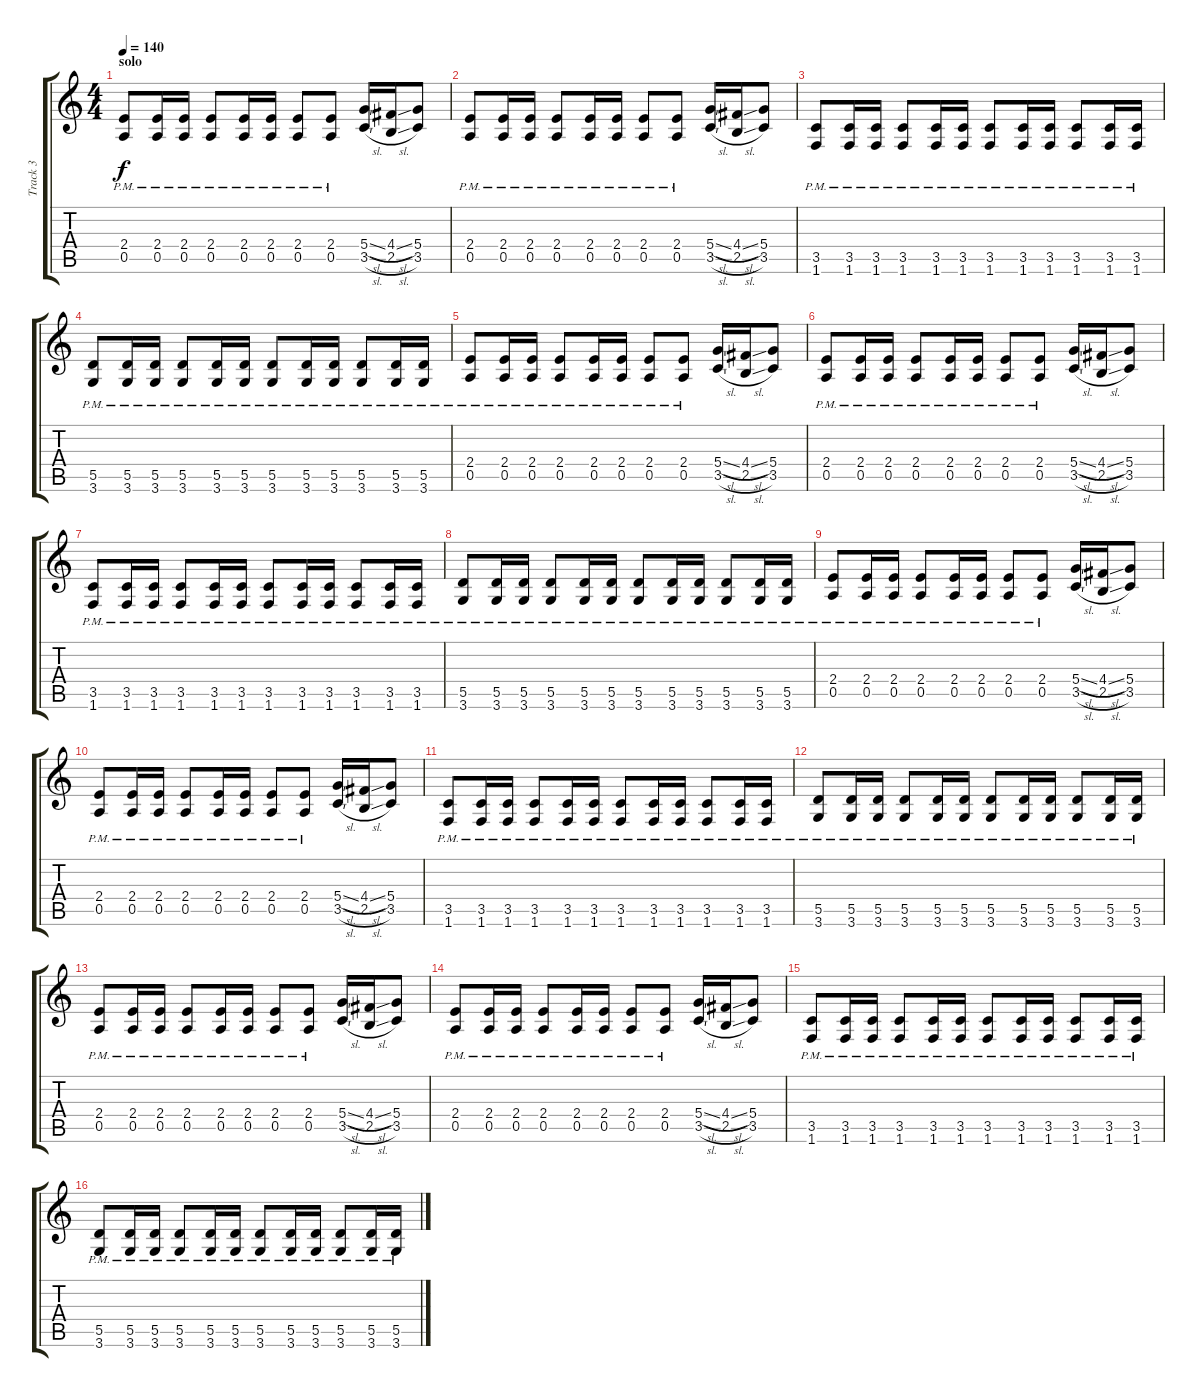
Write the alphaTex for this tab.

\track ("Track 3" "Track 3") {instrument distortionguitar}
\staff {score tabs}
\tuning (E4 B3 G3 D3 A2 E2) {hide}
\ts (4 4)
\section ("" "solo")
\tempo 140
\clef g2
\ks c
(2.4{pm} 0.5{pm}).8{dy f} (2.4{pm} 0.5{pm}).16 (2.4{pm} 0.5{pm}).16 (2.4{pm} 0.5{pm}).8 (2.4{pm} 0.5{pm}).16 (2.4{pm} 0.5{pm}).16 (2.4{pm} 0.5{pm}).8 (2.4{pm} 0.5{pm}).8 (5.4{sl} 3.5{sl}).16 (4.4{sl} 2.5{sl}).16 (5.4 3.5).8 |
(2.4{pm} 0.5{pm}).8 (2.4{pm} 0.5{pm}).16 (2.4{pm} 0.5{pm}).16 (2.4{pm} 0.5{pm}).8 (2.4{pm} 0.5{pm}).16 (2.4{pm} 0.5{pm}).16 (2.4{pm} 0.5{pm}).8 (2.4{pm} 0.5{pm}).8 (5.4{sl} 3.5{sl}).16 (4.4{sl} 2.5{sl}).16 (5.4 3.5).8 |
(3.5{pm} 1.6{pm}).8 (3.5{pm} 1.6{pm}).16 (3.5{pm} 1.6{pm}).16 (3.5{pm} 1.6{pm}).8 (3.5{pm} 1.6{pm}).16 (3.5{pm} 1.6{pm}).16 (3.5{pm} 1.6{pm}).8 (3.5{pm} 1.6{pm}).16 (3.5{pm} 1.6{pm}).16 (3.5{pm} 1.6{pm}).8 (3.5{pm} 1.6{pm}).16 (3.5{pm} 1.6{pm}).16 |
(5.5{pm} 3.6{pm}).8 (5.5{pm} 3.6{pm}).16 (5.5{pm} 3.6{pm}).16 (5.5{pm} 3.6{pm}).8 (5.5{pm} 3.6{pm}).16 (5.5{pm} 3.6{pm}).16 (5.5{pm} 3.6{pm}).8 (5.5{pm} 3.6{pm}).16 (5.5{pm} 3.6{pm}).16 (5.5{pm} 3.6{pm}).8 (5.5{pm} 3.6{pm}).16 (5.5{pm} 3.6{pm}).16 |
(2.4{pm} 0.5{pm}).8 (2.4{pm} 0.5{pm}).16 (2.4{pm} 0.5{pm}).16 (2.4{pm} 0.5{pm}).8 (2.4{pm} 0.5{pm}).16 (2.4{pm} 0.5{pm}).16 (2.4{pm} 0.5{pm}).8 (2.4{pm} 0.5{pm}).8 (5.4{sl} 3.5{sl}).16 (4.4{sl} 2.5{sl}).16 (5.4 3.5).8 |
(2.4{pm} 0.5{pm}).8 (2.4{pm} 0.5{pm}).16 (2.4{pm} 0.5{pm}).16 (2.4{pm} 0.5{pm}).8 (2.4{pm} 0.5{pm}).16 (2.4{pm} 0.5{pm}).16 (2.4{pm} 0.5{pm}).8 (2.4{pm} 0.5{pm}).8 (5.4{sl} 3.5{sl}).16 (4.4{sl} 2.5{sl}).16 (5.4 3.5).8 |
(3.5{pm} 1.6{pm}).8 (3.5{pm} 1.6{pm}).16 (3.5{pm} 1.6{pm}).16 (3.5{pm} 1.6{pm}).8 (3.5{pm} 1.6{pm}).16 (3.5{pm} 1.6{pm}).16 (3.5{pm} 1.6{pm}).8 (3.5{pm} 1.6{pm}).16 (3.5{pm} 1.6{pm}).16 (3.5{pm} 1.6{pm}).8 (3.5{pm} 1.6{pm}).16 (3.5{pm} 1.6{pm}).16 |
(5.5{pm} 3.6{pm}).8 (5.5{pm} 3.6{pm}).16 (5.5{pm} 3.6{pm}).16 (5.5{pm} 3.6{pm}).8 (5.5{pm} 3.6{pm}).16 (5.5{pm} 3.6{pm}).16 (5.5{pm} 3.6{pm}).8 (5.5{pm} 3.6{pm}).16 (5.5{pm} 3.6{pm}).16 (5.5{pm} 3.6{pm}).8 (5.5{pm} 3.6{pm}).16 (5.5{pm} 3.6{pm}).16 |
(2.4{pm} 0.5{pm}).8 (2.4{pm} 0.5{pm}).16 (2.4{pm} 0.5{pm}).16 (2.4{pm} 0.5{pm}).8 (2.4{pm} 0.5{pm}).16 (2.4{pm} 0.5{pm}).16 (2.4{pm} 0.5{pm}).8 (2.4{pm} 0.5{pm}).8 (5.4{sl} 3.5{sl}).16 (4.4{sl} 2.5{sl}).16 (5.4 3.5).8 |
(2.4{pm} 0.5{pm}).8 (2.4{pm} 0.5{pm}).16 (2.4{pm} 0.5{pm}).16 (2.4{pm} 0.5{pm}).8 (2.4{pm} 0.5{pm}).16 (2.4{pm} 0.5{pm}).16 (2.4{pm} 0.5{pm}).8 (2.4{pm} 0.5{pm}).8 (5.4{sl} 3.5{sl}).16 (4.4{sl} 2.5{sl}).16 (5.4 3.5).8 |
(3.5{pm} 1.6{pm}).8 (3.5{pm} 1.6{pm}).16 (3.5{pm} 1.6{pm}).16 (3.5{pm} 1.6{pm}).8 (3.5{pm} 1.6{pm}).16 (3.5{pm} 1.6{pm}).16 (3.5{pm} 1.6{pm}).8 (3.5{pm} 1.6{pm}).16 (3.5{pm} 1.6{pm}).16 (3.5{pm} 1.6{pm}).8 (3.5{pm} 1.6{pm}).16 (3.5{pm} 1.6{pm}).16 |
(5.5{pm} 3.6{pm}).8 (5.5{pm} 3.6{pm}).16 (5.5{pm} 3.6{pm}).16 (5.5{pm} 3.6{pm}).8 (5.5{pm} 3.6{pm}).16 (5.5{pm} 3.6{pm}).16 (5.5{pm} 3.6{pm}).8 (5.5{pm} 3.6{pm}).16 (5.5{pm} 3.6{pm}).16 (5.5{pm} 3.6{pm}).8 (5.5{pm} 3.6{pm}).16 (5.5{pm} 3.6{pm}).16 |
(2.4{pm} 0.5{pm}).8 (2.4{pm} 0.5{pm}).16 (2.4{pm} 0.5{pm}).16 (2.4{pm} 0.5{pm}).8 (2.4{pm} 0.5{pm}).16 (2.4{pm} 0.5{pm}).16 (2.4{pm} 0.5{pm}).8 (2.4{pm} 0.5{pm}).8 (5.4{sl} 3.5{sl}).16 (4.4{sl} 2.5{sl}).16 (5.4 3.5).8 |
(2.4{pm} 0.5{pm}).8 (2.4{pm} 0.5{pm}).16 (2.4{pm} 0.5{pm}).16 (2.4{pm} 0.5{pm}).8 (2.4{pm} 0.5{pm}).16 (2.4{pm} 0.5{pm}).16 (2.4{pm} 0.5{pm}).8 (2.4{pm} 0.5{pm}).8 (5.4{sl} 3.5{sl}).16 (4.4{sl} 2.5{sl}).16 (5.4 3.5).8 |
(3.5{pm} 1.6{pm}).8 (3.5{pm} 1.6{pm}).16 (3.5{pm} 1.6{pm}).16 (3.5{pm} 1.6{pm}).8 (3.5{pm} 1.6{pm}).16 (3.5{pm} 1.6{pm}).16 (3.5{pm} 1.6{pm}).8 (3.5{pm} 1.6{pm}).16 (3.5{pm} 1.6{pm}).16 (3.5{pm} 1.6{pm}).8 (3.5{pm} 1.6{pm}).16 (3.5{pm} 1.6{pm}).16 |
(5.5{pm} 3.6{pm}).8 (5.5{pm} 3.6{pm}).16 (5.5{pm} 3.6{pm}).16 (5.5{pm} 3.6{pm}).8 (5.5{pm} 3.6{pm}).16 (5.5{pm} 3.6{pm}).16 (5.5{pm} 3.6{pm}).8 (5.5{pm} 3.6{pm}).16 (5.5{pm} 3.6{pm}).16 (5.5{pm} 3.6{pm}).8 (5.5{pm} 3.6{pm}).16 (5.5{pm} 3.6{pm}).16
